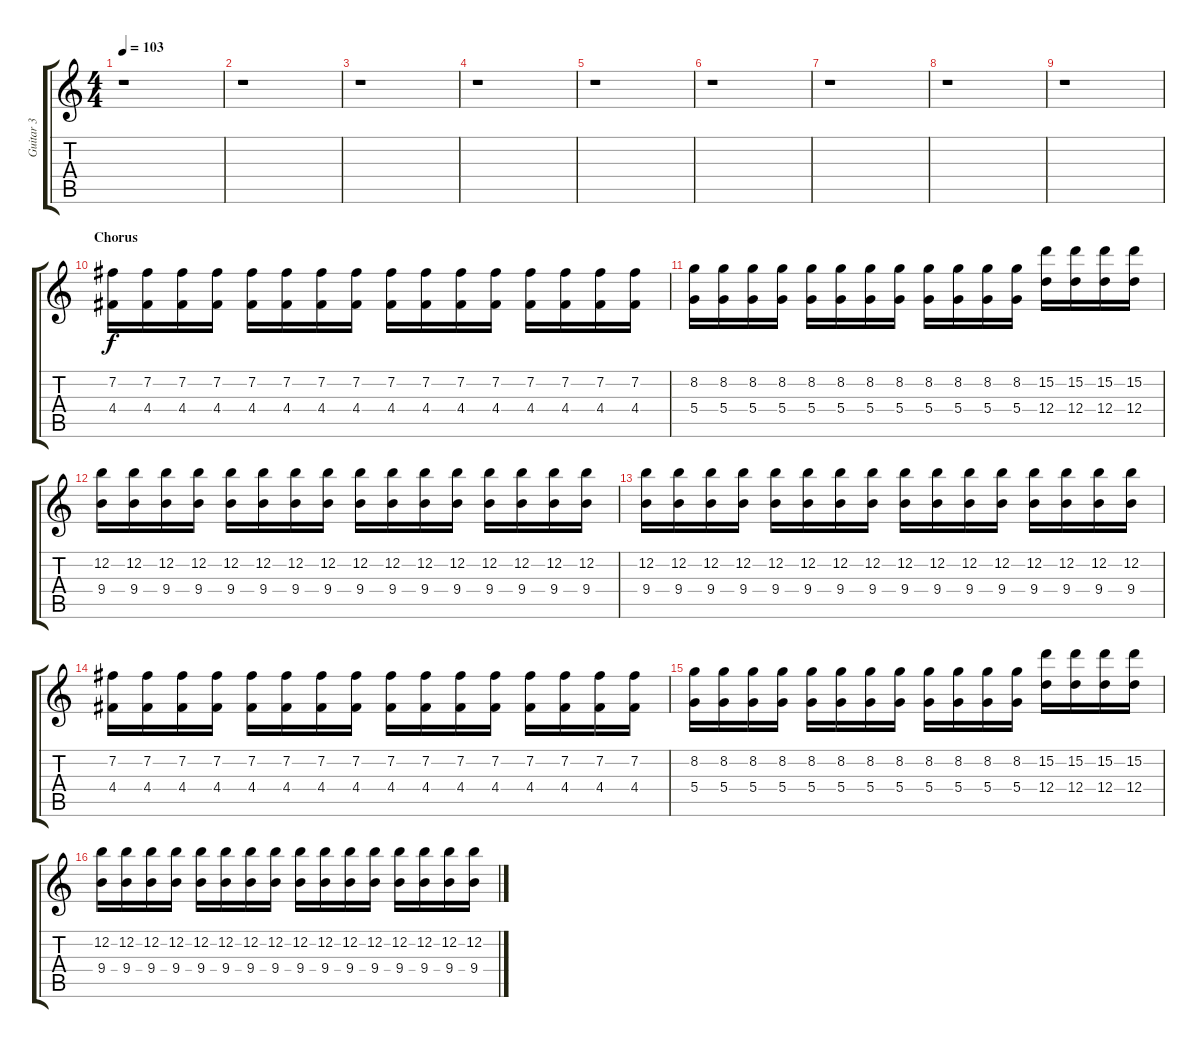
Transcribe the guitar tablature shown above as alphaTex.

\track ("Guitar 3" "Guitar 3") {instrument distortionguitar}
\staff {score tabs}
\tuning (E4 B3 G3 D3 A2 D2) {hide}
\ts (4 4)
\tempo 103
\clef g2
\ks c
r.1{dy f} |
r.1 |
r.1 |
r.1 |
r.1 |
r.1 |
r.1 |
r.1 |
r.1 |
\section ("" "Chorus")
(7.2 4.4).16 (7.2 4.4).16 (7.2 4.4).16 (7.2 4.4).16 (7.2 4.4).16 (7.2 4.4).16 (7.2 4.4).16 (7.2 4.4).16 (7.2 4.4).16 (7.2 4.4).16 (7.2 4.4).16 (7.2 4.4).16 (7.2 4.4).16 (7.2 4.4).16 (7.2 4.4).16 (7.2 4.4).16 |
(8.2 5.4).16 (8.2 5.4).16 (8.2 5.4).16 (8.2 5.4).16 (8.2 5.4).16 (8.2 5.4).16 (8.2 5.4).16 (8.2 5.4).16 (8.2 5.4).16 (8.2 5.4).16 (8.2 5.4).16 (8.2 5.4).16 (15.2 12.4).16 (15.2 12.4).16 (15.2 12.4).16 (15.2 12.4).16 |
(12.2 9.4).16 (12.2 9.4).16 (12.2 9.4).16 (12.2 9.4).16 (12.2 9.4).16 (12.2 9.4).16 (12.2 9.4).16 (12.2 9.4).16 (12.2 9.4).16 (12.2 9.4).16 (12.2 9.4).16 (12.2 9.4).16 (12.2 9.4).16 (12.2 9.4).16 (12.2 9.4).16 (12.2 9.4).16 |
(12.2 9.4).16 (12.2 9.4).16 (12.2 9.4).16 (12.2 9.4).16 (12.2 9.4).16 (12.2 9.4).16 (12.2 9.4).16 (12.2 9.4).16 (12.2 9.4).16 (12.2 9.4).16 (12.2 9.4).16 (12.2 9.4).16 (12.2 9.4).16 (12.2 9.4).16 (12.2 9.4).16 (12.2 9.4).16 |
(7.2 4.4).16 (7.2 4.4).16 (7.2 4.4).16 (7.2 4.4).16 (7.2 4.4).16 (7.2 4.4).16 (7.2 4.4).16 (7.2 4.4).16 (7.2 4.4).16 (7.2 4.4).16 (7.2 4.4).16 (7.2 4.4).16 (7.2 4.4).16 (7.2 4.4).16 (7.2 4.4).16 (7.2 4.4).16 |
(8.2 5.4).16 (8.2 5.4).16 (8.2 5.4).16 (8.2 5.4).16 (8.2 5.4).16 (8.2 5.4).16 (8.2 5.4).16 (8.2 5.4).16 (8.2 5.4).16 (8.2 5.4).16 (8.2 5.4).16 (8.2 5.4).16 (15.2 12.4).16 (15.2 12.4).16 (15.2 12.4).16 (15.2 12.4).16 |
(12.2 9.4).16 (12.2 9.4).16 (12.2 9.4).16 (12.2 9.4).16 (12.2 9.4).16 (12.2 9.4).16 (12.2 9.4).16 (12.2 9.4).16 (12.2 9.4).16 (12.2 9.4).16 (12.2 9.4).16 (12.2 9.4).16 (12.2 9.4).16 (12.2 9.4).16 (12.2 9.4).16 (12.2 9.4).16
